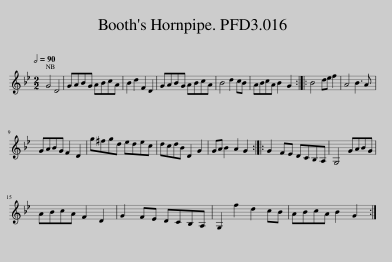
X:1
L:1/8
Q:1/2=90
M:2/2
I:linebreak $
K:Gmin
V:1 treble
V:1
 G4 D4 | GABG ABcA | B2 d2 F2 D2 | GABG ABcA | B4 d2 cB | %5
 ABcA B2 G2 :: B4 de f2 | A4 B3 A |$ GABG F2 D2 | g^fgd edec | %10
 dcdB D2 G2 | GA B2 A2 G2 :: G2 FE DCB,A, | G,4 GABG |$ ABcA F2 D2 | %15
 G2 FE DCB,A, | G,2 f2 d2 cB | ABcA B2 G2 :| %18
